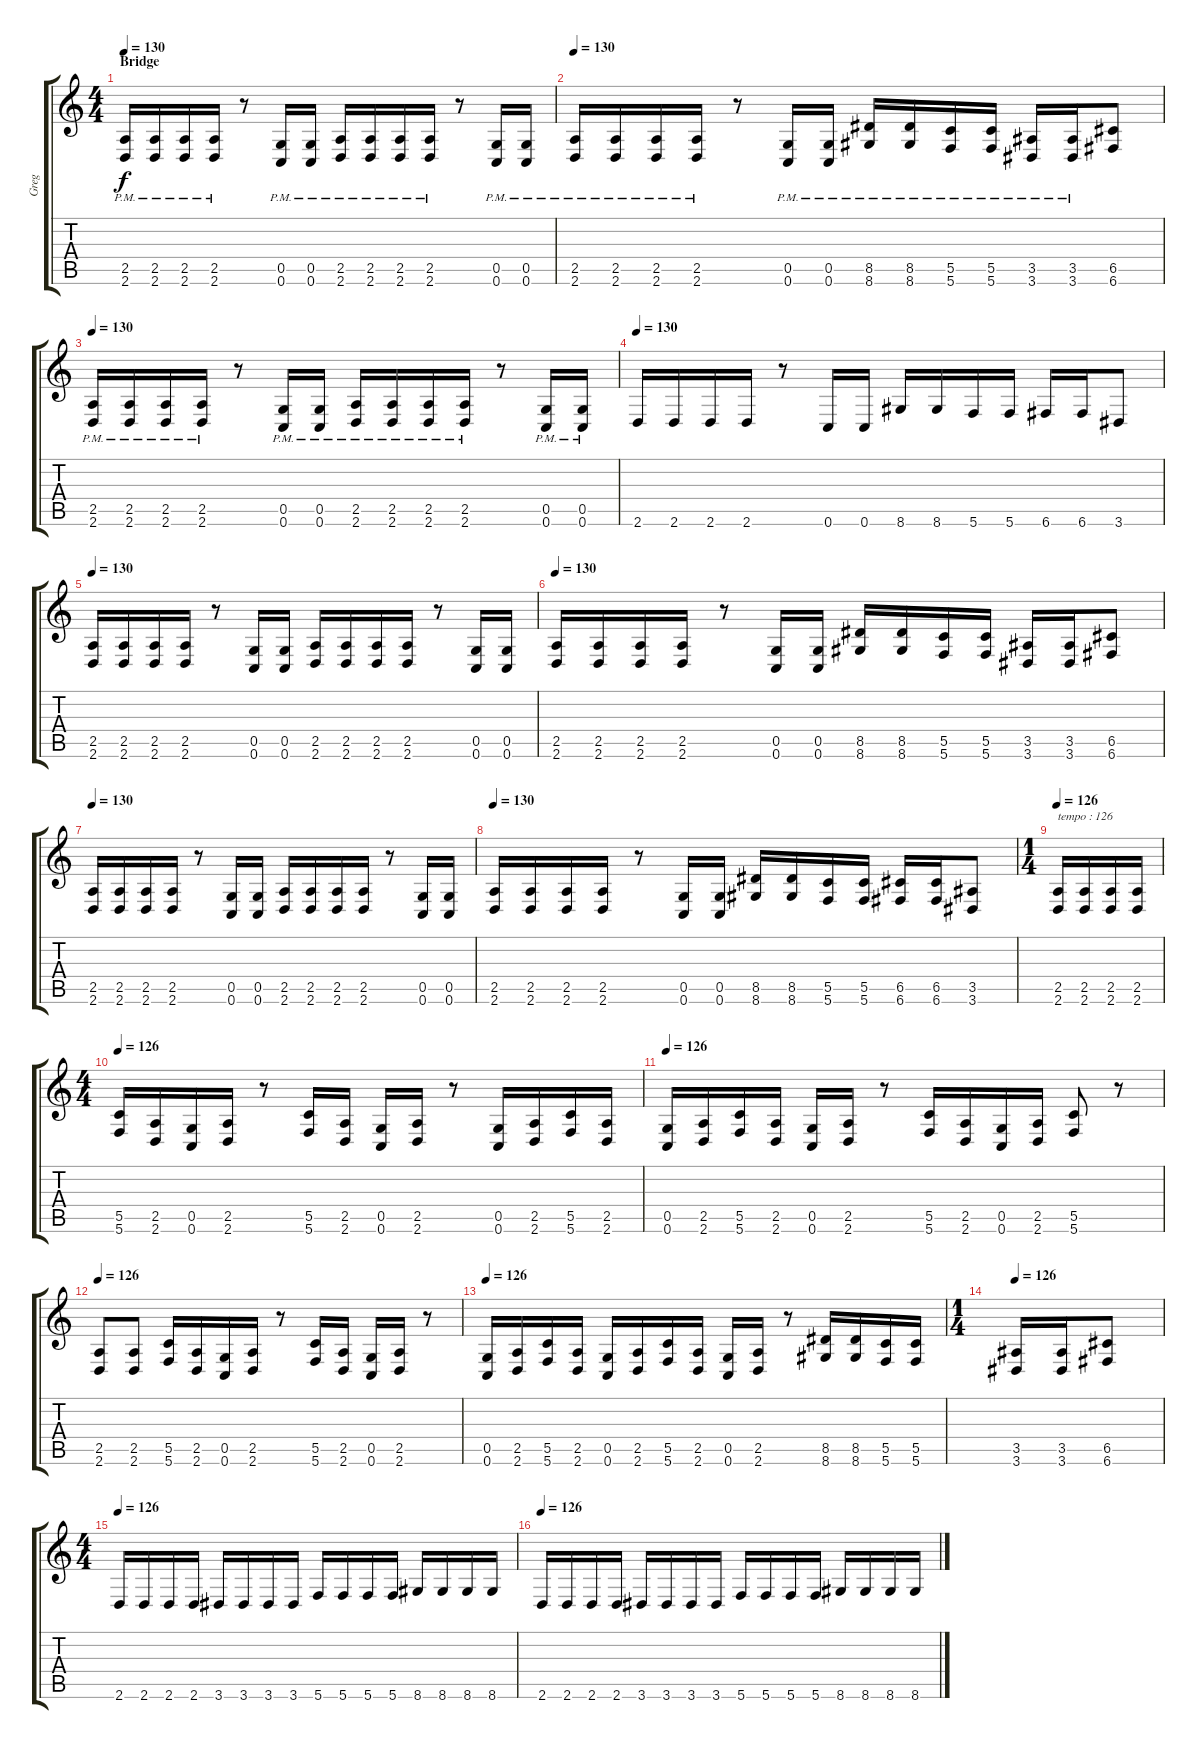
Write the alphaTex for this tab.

\track ("Greg" "Greg") {instrument distortionguitar}
\staff {score tabs}
\tuning (D4 A3 F3 C3 G2 C2) {hide}
\ts (4 4)
\section ("" "Bridge")
\tempo 130
\clef g2
\ks c
(2.5{pm} 2.6{pm}).16{dy f} (2.5{pm} 2.6{pm}).16 (2.5{pm} 2.6{pm}).16 (2.5{pm} 2.6{pm}).16 r.8 (0.5{pm} 0.6{pm}).16 (0.5{pm} 0.6{pm}).16 (2.5{pm} 2.6{pm}).16 (2.5{pm} 2.6{pm}).16 (2.5{pm} 2.6{pm}).16 (2.5{pm} 2.6{pm}).16 r.8 (0.5{pm} 0.6{pm}).16 (0.5{pm} 0.6{pm}).16 |
\tempo 130
(2.5{pm} 2.6{pm}).16 (2.5{pm} 2.6{pm}).16 (2.5{pm} 2.6{pm}).16 (2.5{pm} 2.6{pm}).16 r.8 (0.5{pm} 0.6{pm}).16 (0.5{pm} 0.6{pm}).16 (8.5 8.6{pm}).16 (8.5{pm} 8.6{pm}).16 (5.5{pm} 5.6{pm}).16 (5.5{pm} 5.6{pm}).16 (3.5{pm} 3.6{pm}).16 (3.5{pm} 3.6{pm}).16 (6.5 6.6).8 |
\tempo 130
(2.5{pm} 2.6{pm}).16 (2.5{pm} 2.6{pm}).16 (2.5{pm} 2.6{pm}).16 (2.5{pm} 2.6{pm}).16 r.8 (0.5{pm} 0.6{pm}).16 (0.5{pm} 0.6{pm}).16 (2.5{pm} 2.6{pm}).16 (2.5{pm} 2.6{pm}).16 (2.5{pm} 2.6{pm}).16 (2.5{pm} 2.6{pm}).16 r.8 (0.5 0.6{pm}).16 (0.5 0.6{pm}).16 |
\tempo 130
2.6.16 2.6.16 2.6.16 2.6.16 r.8 0.6.16 0.6.16 8.6.16 8.6.16 5.6.16 5.6.16 6.6.16 6.6.16 3.6.8 |
\tempo 130
(2.5 2.6).16 (2.5 2.6).16 (2.5 2.6).16 (2.5 2.6).16 r.8 (0.5 0.6).16 (0.5 0.6).16 (2.5 2.6).16 (2.5 2.6).16 (2.5 2.6).16 (2.5 2.6).16 r.8 (0.5 0.6).16 (0.5 0.6).16 |
\tempo 130
(2.5 2.6).16 (2.5 2.6).16 (2.5 2.6).16 (2.5 2.6).16 r.8 (0.5 0.6).16 (0.5 0.6).16 (8.5 8.6).16 (8.5 8.6).16 (5.5 5.6).16 (5.5 5.6).16 (3.5 3.6).16 (3.5 3.6).16 (6.5 6.6).8 |
\tempo 130
(2.5 2.6).16 (2.5 2.6).16 (2.5 2.6).16 (2.5 2.6).16 r.8 (0.5 0.6).16 (0.5 0.6).16 (2.5 2.6).16 (2.5 2.6).16 (2.5 2.6).16 (2.5 2.6).16 r.8 (0.5 0.6).16 (0.5 0.6).16 |
\tempo 130
(2.5 2.6).16 (2.5 2.6).16 (2.5 2.6).16 (2.5 2.6).16 r.8 (0.5 0.6).16 (0.5 0.6).16 (8.5 8.6).16 (8.5 8.6).16 (5.5 5.6).16 (5.5 5.6).16 (6.5 6.6).16 (6.5 6.6).16 (3.5 3.6).8 |
\ts (1 4)
\section ("" "")
\tempo 126
(2.5 2.6).16{txt "tempo : 126"} (2.5 2.6).16 (2.5 2.6).16 (2.5 2.6).16 |
\ts (4 4)
\tempo 126
(5.5 5.6).16 (2.5 2.6).16 (0.5 0.6).16 (2.5 2.6).16 r.8 (5.5 5.6).16 (2.5 2.6).16 (0.5 0.6).16 (2.5 2.6).16 r.8 (0.5 0.6).16 (2.5 2.6).16 (5.5 5.6).16 (2.5 2.6).16 |
\tempo 126
(0.5 0.6).16 (2.5 2.6).16 (5.5 5.6).16 (2.5 2.6).16 (0.5 0.6).16 (2.5 2.6).16 r.8 (5.5 5.6).16 (2.5 2.6).16 (0.5 0.6).16 (2.5 2.6).16 (5.5 5.6).8 r.8 |
\tempo 126
(2.5 2.6).8 (2.5 2.6).8 (5.5 5.6).16 (2.5 2.6).16 (0.5 0.6).16 (2.5 2.6).16 r.8 (5.5 5.6).16 (2.5 2.6).16 (0.5 0.6).16 (2.5 2.6).16 r.8 |
\tempo 126
(0.5 0.6).16 (2.5 2.6).16 (5.5 5.6).16 (2.5 2.6).16 (0.5 0.6).16 (2.5 2.6).16 (5.5 5.6).16 (2.5 2.6).16 (0.5 0.6).16 (2.5 2.6).16 r.8 (8.5 8.6).16 (8.5 8.6).16 (5.5 5.6).16 (5.5 5.6).16 |
\ts (1 4)
\tempo 126
(3.5 3.6).16 (3.5 3.6).16 (6.5 6.6).8 |
\ts (4 4)
\section ("" "")
\tempo 126
2.6.16 2.6.16 2.6.16 2.6.16 3.6.16 3.6.16 3.6.16 3.6.16 5.6.16 5.6.16 5.6.16 5.6.16 8.6.16 8.6.16 8.6.16 8.6.16 |
\tempo 126
2.6.16 2.6.16 2.6.16 2.6.16 3.6.16 3.6.16 3.6.16 3.6.16 5.6.16 5.6.16 5.6.16 5.6.16 8.6.16 8.6.16 8.6.16 8.6.16
